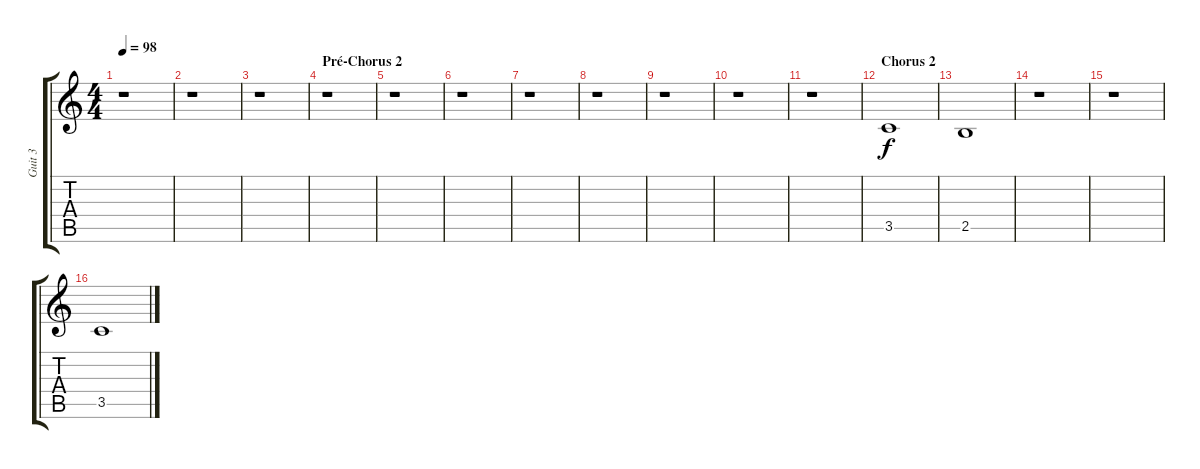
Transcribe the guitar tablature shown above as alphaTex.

\track ("Guit 3" "Guit 3") {instrument distortionguitar}
\staff {score tabs}
\tuning (E4 B3 G3 D3 A2 E2) {hide}
\ts (4 4)
\tempo 98
\clef g2
\ks c
r.1{dy f} |
r.1 |
r.1 |
\section ("" "Pré-Chorus 2")
r.1 |
r.1 |
r.1 |
r.1 |
r.1 |
r.1 |
r.1 |
r.1 |
\section ("" "Chorus 2")
3.5.1 |
2.5.1 |
r.1 |
r.1 |
3.5.1
